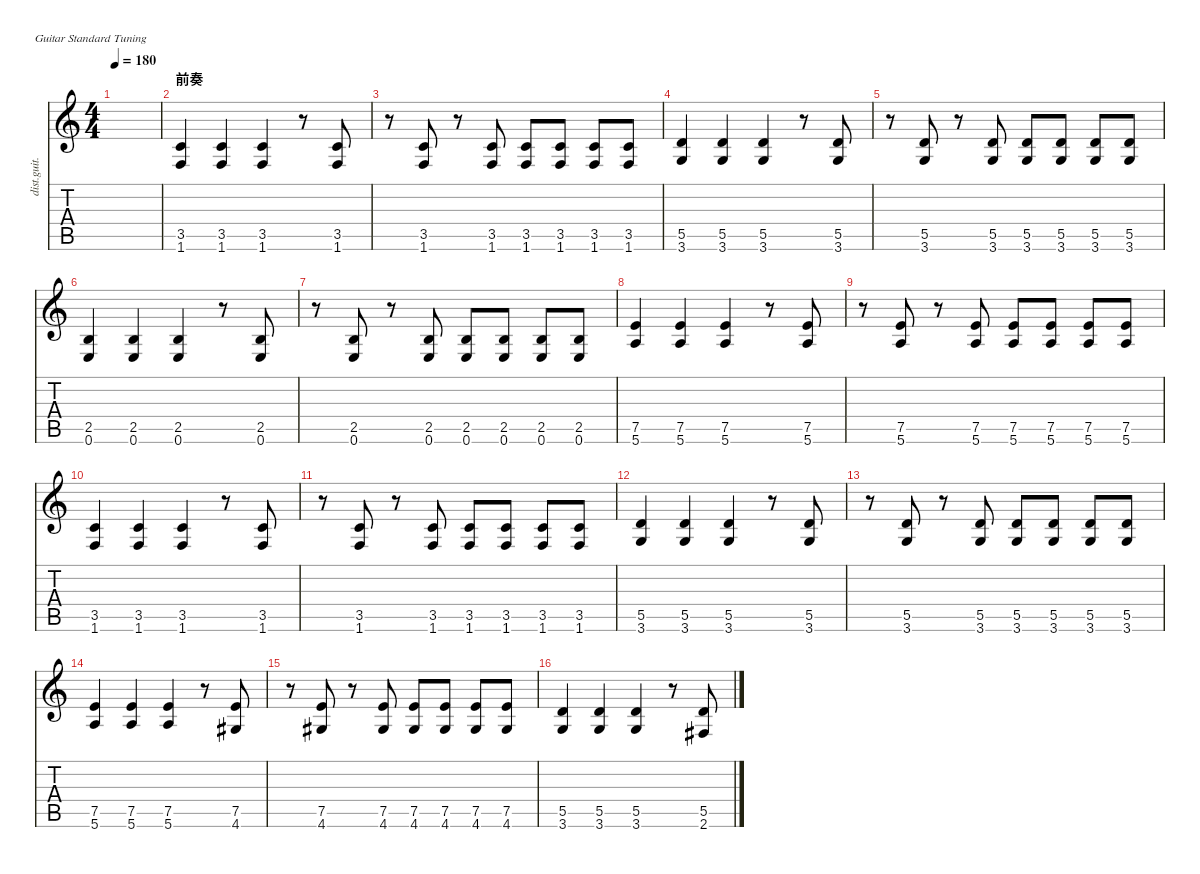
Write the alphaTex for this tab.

\defaultSystemsLayout 4
\hideDynamics
\bracketExtendMode nobrackets
\otherSystemsTrackNameOrientation horizontal
\track ("Rhythm" "dist.guit.") {instrument distortionguitar}
\staff {score tabs}
\tuning (E4 B3 G3 D3 A2 E2)
\ts (4 4)
\tempo 180
\clef g2
\ks c
|
\section ("" "前奏")
(3.5 1.6).4 (3.5 1.6).4 (3.5 1.6).4 r.8 (3.5 1.6).8 |
r.8 (3.5 1.6).8 r.8 (3.5 1.6).8 (3.5 1.6).8 (3.5 1.6).8 (1.6 3.5).8 (3.5 1.6).8 |
(5.5 3.6).4 (5.5 3.6).4 (5.5 3.6).4 r.8 (5.5 3.6).8 |
r.8 (5.5 3.6).8 r.8 (5.5 3.6).8 (5.5 3.6).8 (3.6 5.5).8 (5.5 3.6).8 (3.6 5.5).8 |
(2.5 0.6).4 (0.6 2.5).4 (2.5 0.6).4 r.8 (2.5 0.6).8 |
r.8 (2.5 0.6).8 r.8 (2.5 0.6).8 (2.5 0.6).8 (2.5 0.6).8 (2.5 0.6).8 (2.5 0.6).8 |
(7.5 5.6).4 (7.5 5.6).4 (7.5 5.6).4 r.8 (7.5 5.6).8 |
r.8 (7.5 5.6).8 r.8 (7.5 5.6).8 (7.5 5.6).8 (7.5 5.6).8 (7.5 5.6).8 (7.5 5.6).8 |
(3.5 1.6).4 (3.5 1.6).4 (3.5 1.6).4 r.8 (3.5 1.6).8 |
r.8 (3.5 1.6).8 r.8 (3.5 1.6).8 (3.5 1.6).8 (3.5 1.6).8 (1.6 3.5).8 (3.5 1.6).8 |
(5.5 3.6).4 (5.5 3.6).4 (5.5 3.6).4 r.8 (5.5 3.6).8 |
r.8 (5.5 3.6).8 r.8 (5.5 3.6).8 (5.5 3.6).8 (3.6 5.5).8 (5.5 3.6).8 (3.6 5.5).8 |
(7.5 5.6).4 (7.5 5.6).4 (7.5 5.6).4 r.8 (7.5 4.6).8 |
r.8 (7.5 4.6).8 r.8 (7.5 4.6).8 (7.5 4.6).8 (7.5 4.6).8 (7.5 4.6).8 (7.5 4.6).8 |
(5.5 3.6).4 (5.5 3.6).4 (5.5 3.6).4 r.8 (5.5 2.6).8
